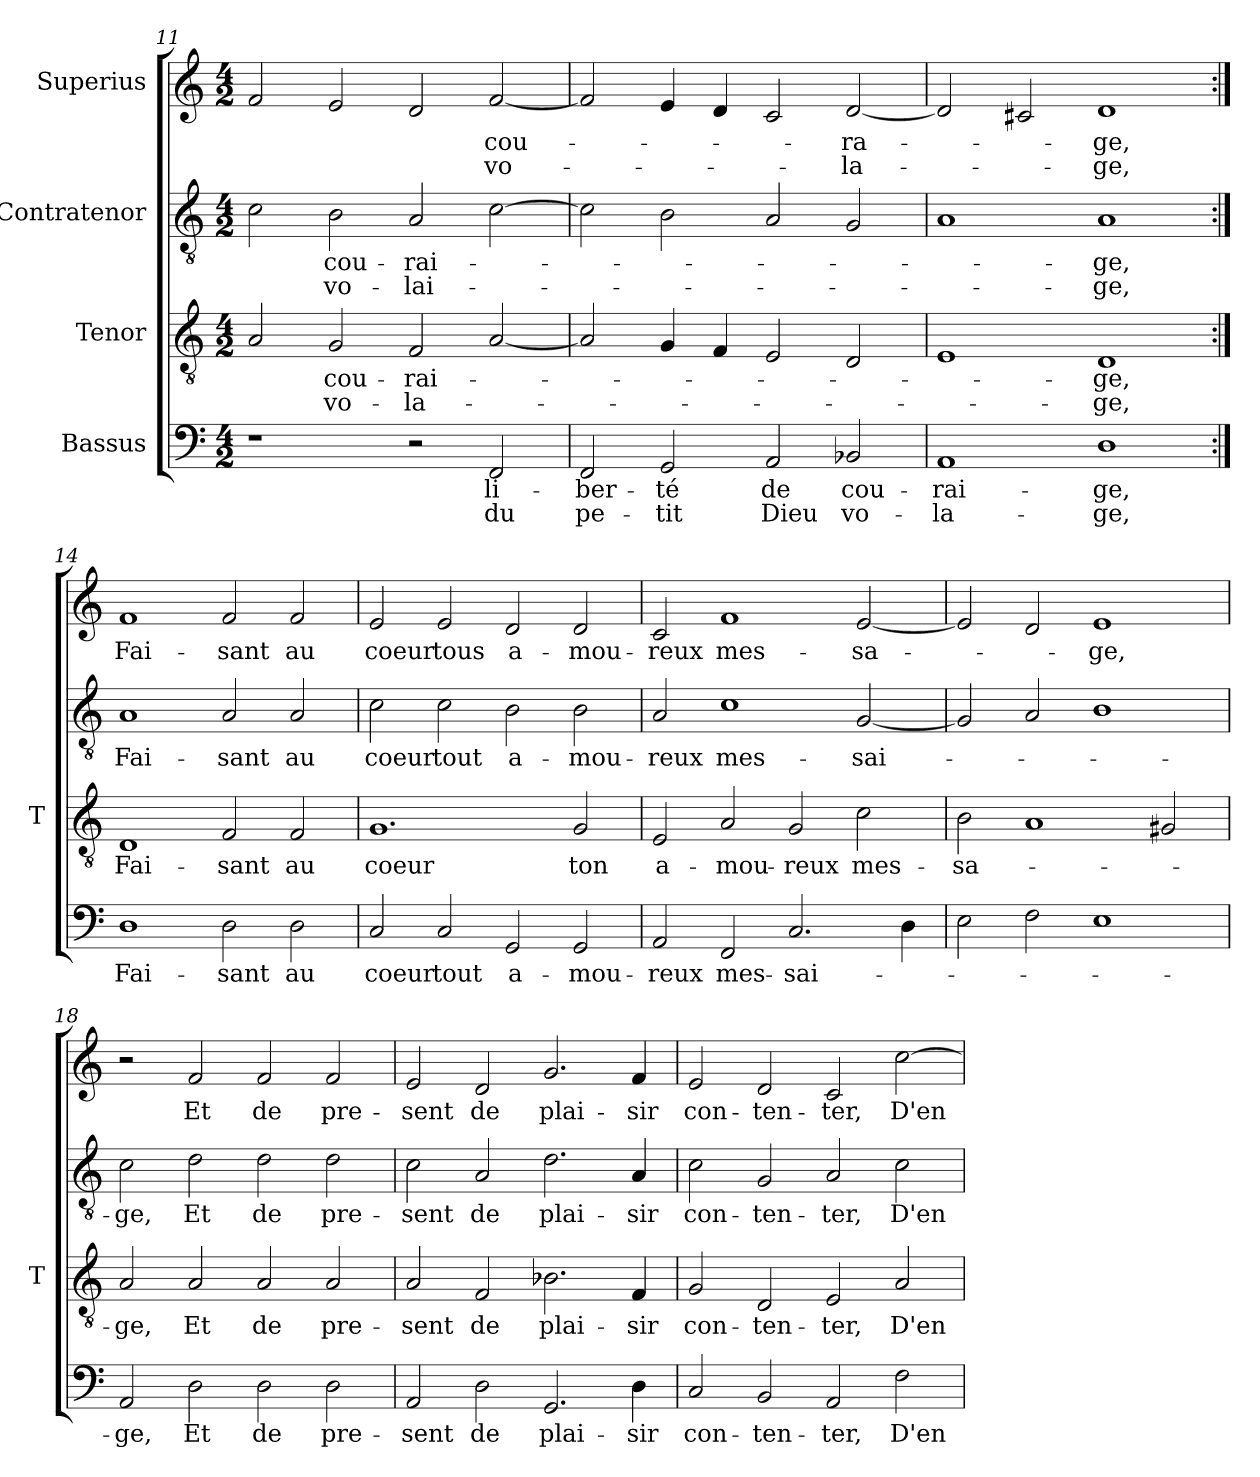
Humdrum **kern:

**kern	**text	**text	**kern	**text	**text	**kern	**text	**text	**kern	**text	**text
*part4	*part4	*part4	*part3	*part3	*part3	*part2	*part2	*part2	*part1	*part1	*part1
*staff4	*staff4	*staff4	*staff3	*staff3	*staff3	*staff2	*staff2	*staff2	*staff1	*staff1	*staff1
*I"Bassus	*	*	*I"Tenor	*	*	*I"Contratenor	*	*	*I"Superius	*	*
*	*	*	*I'T	*	*	*	*	*	*	*	*
*clefF4	*	*	*clefGv2	*	*	*clefGv2	*	*	*clefG2	*	*
*k[]	*	*	*k[]	*	*	*k[]	*	*	*k[]	*	*
*M4/2	*	*	*M4/2	*	*	*M4/2	*	*	*M4/2	*	*
=11	=11	=11	=11	=11	=11	=11	=11	=11	=11	=11	=11
1r	.	.	2A	.	.	2c	.	.	2f	.	.
.	.	.	2G	cou-	vo-	2B	cou-	vo-	2e	.	.
2r	.	.	2F	rai-	la-	2A	rai-	lai-	2d	.	.
2FF	li-	-du	[2A	.	.	[2c	.	.	[2f	cou-	vo-
=12	=12	=12	=12	=12	=12	=12	=12	=12	=12	=12	=12
2FF	ber-	pe-	2A]	.	.	2c]	.	.	2f]	.	.
2GG	-té	-tit	4G	.	.	2B	.	.	4e	.	.
.	.	.	4F	.	.	.	.	.	4d	.	.
2AA	-de	-Dieu	2E	.	.	2A	.	.	2c	.	.
2BB-X	cou-	vo-	2D	.	.	2G	.	.	[2d	ra-	la-
=13	=13	=13	=13	=13	=13	=13	=13	=13	=13	=13	=13
1AA	rai-	la-	1E	.	.	1A	.	.	2d]	.	.
.	.	.	.	.	.	.	.	.	2c#X	.	.
1D	-ge,	-ge,	1D	-ge,	-ge,	1A	-ge,	-ge,	1d	-ge,	-ge,
=14:|!	=14:|!	=14:|!	=14:|!	=14:|!	=14:|!	=14:|!	=14:|!	=14:|!	=14:|!	=14:|!	=14:|!
1D	Fai-	.	1D	Fai-	.	1A	Fai-	.	1f	Fai-	.
2D	-sant	.	2F	-sant	.	2A	-sant	.	2f	-sant	.
2D	-au	.	2F	-au	.	2A	-au	.	2f	-au	.
=15	=15	=15	=15	=15	=15	=15	=15	=15	=15	=15	=15
2C	-coeur	.	1.G	-coeur	.	2c	-coeur	.	2e	-coeur	.
2C	-tout	.	.	.	.	2c	-tout	.	2e	-tous	.
2GG	a-	.	.	.	.	2B	a-	.	2d	a-	.
2GG	mou-	.	2G	-ton	.	2B	mou-	.	2d	mou-	.
=16	=16	=16	=16	=16	=16	=16	=16	=16	=16	=16	=16
2AA	-reux	.	2E	a-	.	2A	-reux	.	2c	-reux	.
2FF	mes-	.	2A	mou-	.	1c	mes-	.	1f	mes-	.
2.C	sai-	.	2G	-reux	.	.	.	.	.	.	.
.	.	.	2c	mes-	.	[2G	sai-	.	[2e	sa-	.
4D	.	.	.	.	.	.	.	.	.	.	.
=17	=17	=17	=17	=17	=17	=17	=17	=17	=17	=17	=17
2E	.	.	2B	sa-	.	2G]	.	.	2e]	.	.
2F	.	.	1A	.	.	2A	.	.	2d	.	.
1E	.	.	.	.	.	1B	.	.	1e	-ge,	.
.	.	.	2G#X	.	.	.	.	.	.	.	.
=18	=18	=18	=18	=18	=18	=18	=18	=18	=18	=18	=18
2AA	-ge,	.	2A	-ge,	.	2c	-ge,	.	2r	.	.
2D	-Et	.	2A	-Et	.	2d	-Et	.	2f	-Et	.
2D	-de	.	2A	-de	.	2d	-de	.	2f	-de	.
2D	pre-	.	2A	pre-	.	2d	pre-	.	2f	pre-	.
=19	=19	=19	=19	=19	=19	=19	=19	=19	=19	=19	=19
2AA	-sent	.	2A	-sent	.	2c	-sent	.	2e	-sent	.
2D	-de	.	2F	-de	.	2A	-de	.	2d	-de	.
2.GG	plai-	.	2.B-X	plai-	.	2.d	plai-	.	2.g	plai-	.
4D	-sir	.	4F	-sir	.	4A	-sir	.	4f	-sir	.
=20	=20	=20	=20	=20	=20	=20	=20	=20	=20	=20	=20
2C	con-	.	2G	con-	.	2c	con-	.	2e	con-	.
2BB	ten-	.	2D	ten-	.	2G	ten-	.	2d	ten-	.
2AA	-ter,	.	2E	-ter,	.	2A	-ter,	.	2c	-ter,	.
2F	D'en-	.	2A	D'en-	.	2c	D'en-	.	[2cc	D'en-	.
=	=	=	=	=	=	=	=	=	=	=	=
*-	*-	*-	*-	*-	*-	*-	*-	*-	*-	*-	*-
